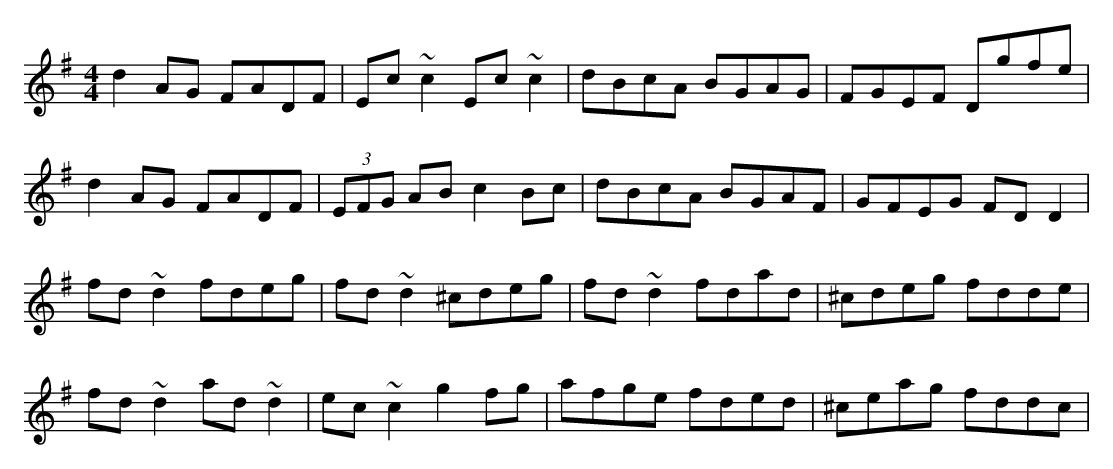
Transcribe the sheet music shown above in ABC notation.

X:1
M:4/4
K:Dmix
d2AG FADF|Ec~c2 Ec~c2|dBcA BGAG|FGEF Dgfe|
d2AG FADF|(3EFG AB c2Bc|dBcA BGAF|GFEG FDD2|
fd~d2 fdeg|fd~d2 ^cdeg|fd~d2 fdad|^cdeg fdde|
fd~d2 ad~d2|ec~c2 g2fg|afge fded|^ceag fddc|
